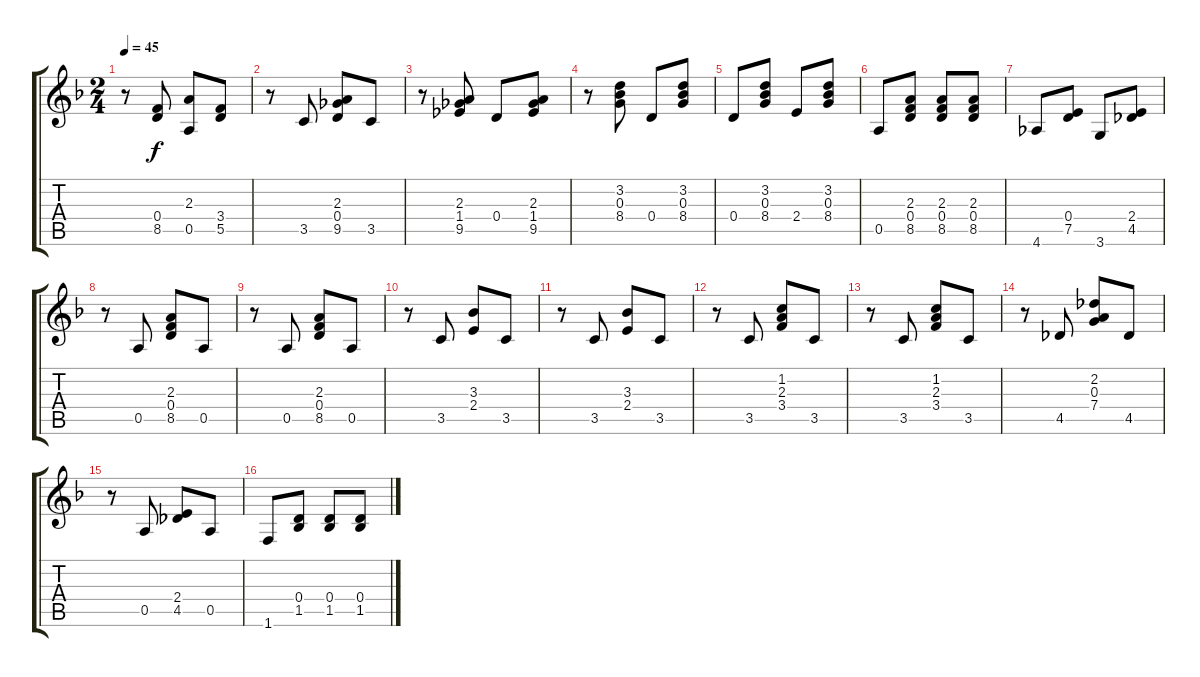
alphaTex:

\track "" {instrument acousticguitarsteel}
\staff {score tabs}
\tuning (E4 B3 G3 D3 A2 E2) {hide}
\ts (2 4)
\tempo 45
\clef g2
\ks f
r.8{dy f} (0.4 8.5).8 (2.3 0.5).8 (3.4 5.5).8 |
r.8 3.5.8 (2.3 0.4 9.5).8 3.5.8 |
r.8 (2.3 1.4 9.5).8 0.4.8 (2.3 1.4 9.5).8 |
r.8 (3.2 0.3 8.4).8 0.4.8 (3.2 0.3 8.4).8 |
0.4.8 (3.2 0.3 8.4).8 2.4.8 (3.2 0.3 8.4).8 |
0.5.8 (2.3 0.4 8.5).8 (2.3 0.4 8.5).8 (2.3 0.4 8.5).8 |
4.6.8 (0.4 7.5).8 3.6.8 (2.4 4.5).8 |
r.8 0.5.8 (2.3 0.4 8.5).8 0.5.8 |
r.8 0.5.8 (2.3 0.4 8.5).8 0.5.8 |
r.8 3.5.8 (3.3 2.4).8 3.5.8 |
r.8 3.5.8 (3.3 2.4).8 3.5.8 |
r.8 3.5.8 (1.2 2.3 3.4).8 3.5.8 |
r.8 3.5.8 (1.2 2.3 3.4).8 3.5.8 |
r.8 4.5.8 (2.2 0.3 7.4).8 4.5.8 |
r.8 0.5.8 (2.4 4.5).8 0.5.8 |
1.6.8 (0.4 1.5).8 (0.4 1.5).8 (0.4 1.5).8
